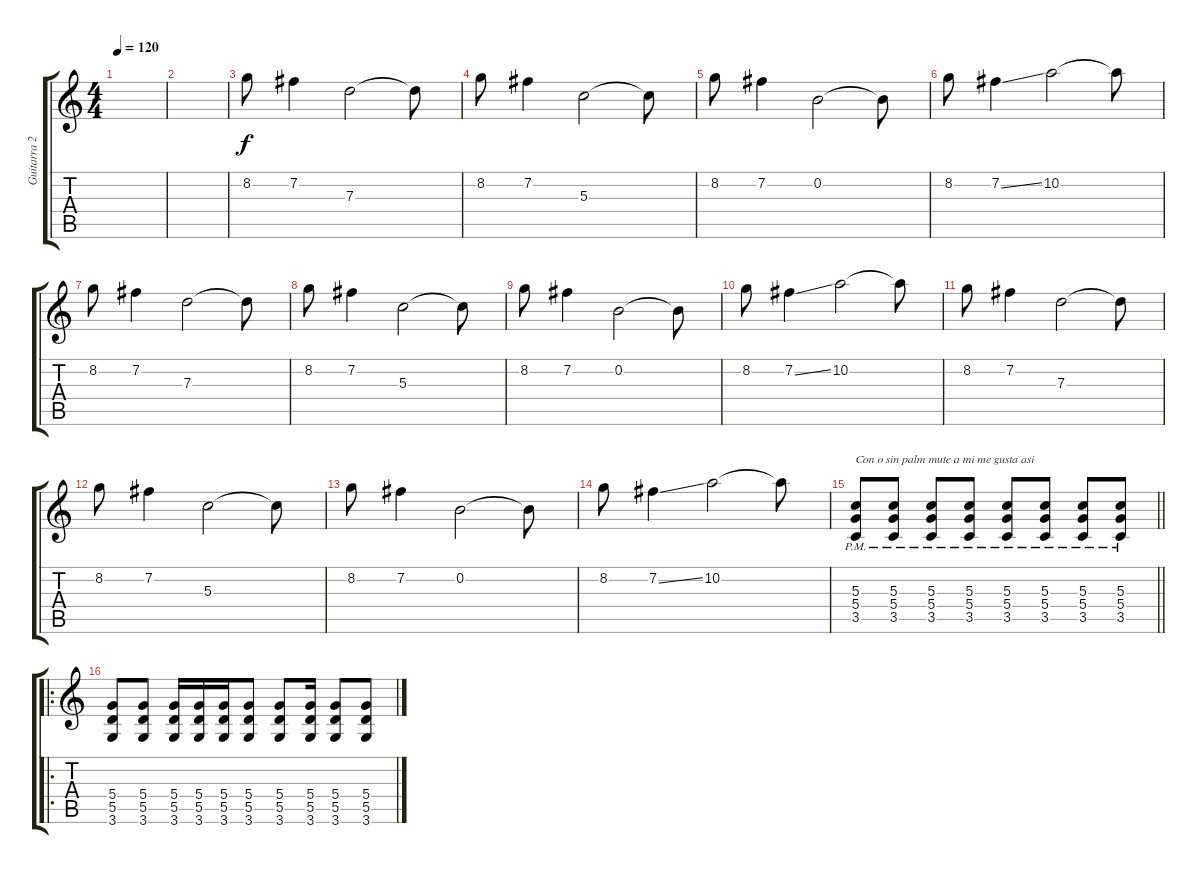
\track ("Guitarra 2" "Guitarra 2") {instrument overdrivenguitar}
\staff {score tabs}
\tuning (E4 B3 G3 D3 A2 E2) {hide}
\ts (4 4)
\tempo 120
\clef g2
\ks c
|
|
8.2.8 7.2.4 7.3.2 7.3{t}.8 |
8.2.8 7.2.4 5.3.2 5.3{t}.8 |
8.2.8 7.2.4 0.2.2 0.2{t}.8 |
8.2.8 7.2{ss}.4 10.2.2 10.2{t}.8 |
8.2.8 7.2.4 7.3.2 7.3{t}.8 |
8.2.8 7.2.4 5.3.2 5.3{t}.8 |
8.2.8 7.2.4 0.2.2 0.2{t}.8 |
8.2.8 7.2{ss}.4 10.2.2 10.2{t}.8 |
8.2.8 7.2.4 7.3.2 7.3{t}.8 |
8.2.8 7.2.4 5.3.2 5.3{t}.8 |
8.2.8 7.2.4 0.2.2 0.2{t}.8 |
8.2.8 7.2{ss}.4 10.2.2 10.2{t}.8 |
\barLineRight lightlight
(5.3{pm} 5.4{pm} 3.5{pm}).8{txt "Con o sin palm mute a mi me gusta asi"} (5.3{pm} 5.4{pm} 3.5{pm}).8 (5.3{pm} 5.4{pm} 3.5{pm}).8 (5.3{pm} 5.4{pm} 3.5{pm}).8 (5.3{pm} 5.4{pm} 3.5{pm}).8 (5.3{pm} 5.4{pm} 3.5{pm}).8 (5.3{pm} 5.4{pm} 3.5{pm}).8 (5.3{pm} 5.4{pm} 3.5{pm}).8 |
\ro
\section ("" "")
(5.4 5.5 3.6).8 (5.4 5.5 3.6).8 (5.4 5.5 3.6).16 (5.4 5.5 3.6).16 (5.4 5.5 3.6).16 (5.4 5.5 3.6).8 (5.4 5.5 3.6).8 (5.4 5.5 3.6).16 (5.4 5.5 3.6).8 (5.4 5.5 3.6).8
